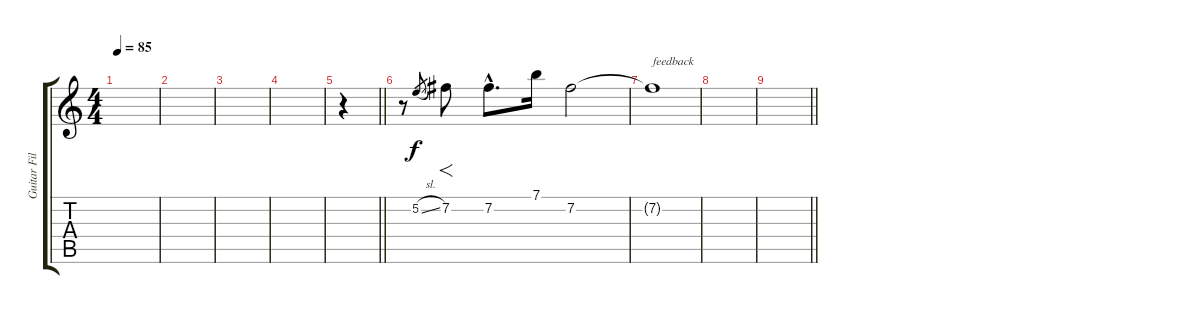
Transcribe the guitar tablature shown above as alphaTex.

\track ("Guitar Fills" "Guitar Fil") {instrument overdrivenguitar}
\staff {score tabs}
\tuning (E4 B3 G3 D3 A2 E2) {hide}
\ts (4 4)
\tempo 85
\clef g2
\ks c
|
|
|
|
\barLineRight lightlight
r.4{volume 2} |
r.8{instrument overdrivenguitar} 5.2{sl}.8{gr} 7.2.8{f volume 16} 7.2{hac}.8{d} 7.1.16 7.2.2 |
7.2{t}.1{txt "feedback" volume 16} |
|
\barLineRight lightlight
